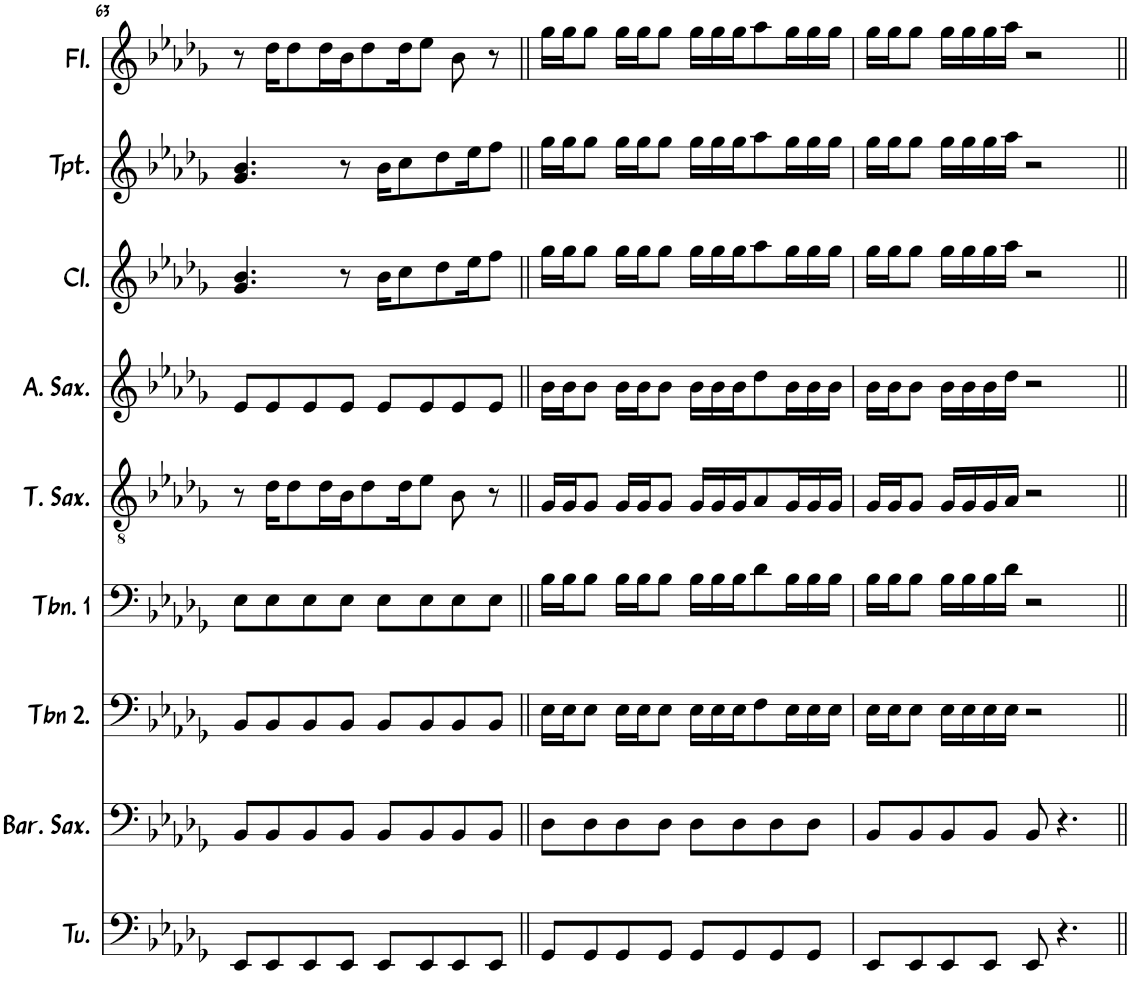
**kern	**kern	**kern	**kern	**kern	**kern	**kern	**kern	**kern
*part9	*part8	*part7	*part6	*part5	*part4	*part3	*part2	*part1
*staff9	*staff8	*staff7	*staff6	*staff5	*staff4	*staff3	*staff2	*staff1
*I"Tuba	*I"Baritone Saxophone	*I"Trombone 2	*I"Trombone 1	*I"Tenor Saxophone	*I"Alto Saxophone	*I"Clarinet	*I"Trumpet	*I"Flute
*I'Tu.	*I'Bar. Sax.	*I'Tbn 2.	*I'Tbn. 1	*I'T. Sax.	*I'A. Sax.	*I'Cl.	*I'Tpt.	*I'Fl.
!!LO:PB:g=z
*clefF4	*clefF4	*clefF4	*clefF4	*clefGv2	*clefG2	*clefG2	*clefG2	*clefG2
*	*ITrd12c21	*	*	*ITrd8c14	*ITrd5c9	*ITrd1c2	*ITrd1c2	*
*k[b-e-a-d-g-]	*k[b-e-a-d-g-]	*k[b-e-a-d-g-]	*k[b-e-a-d-g-]	*k[b-e-a-d-g-]	*k[b-e-a-d-g-]	*k[b-e-a-d-g-]	*k[b-e-a-d-g-]	*k[b-e-a-d-g-]
*M4/4	*M4/4	*M4/4	*M4/4	*M4/4	*M4/4	*M4/4	*M4/4	*M4/4
=63	=63	=63	=63	=63	=63	=63	=63	=63
8EE-/L	8BB-/L	8BB-/L	8E-\L	8r	8e-/L	4.g-/ 4.b-/	4.g-/ 4.b-/	8r
8EE-/	8BB-/	8BB-/	8E-\	16d-\KL	8e-/	.	.	16dd-\KL
.	.	.	.	8d-\	.	.	.	8dd-\
8EE-/	8BB-/	8BB-/	8E-\	.	8e-/	.	.	.
.	.	.	.	16d-\L	.	.	.	16dd-\L
8EE-/J	8BB-/J	8BB-/J	8E-\J	16B-\J	8e-/J	8r	8r	16b-\J
.	.	.	.	8d-\	.	.	.	8dd-\
8EE-/L	8BB-/L	8BB-/L	8E-\L	.	8e-/L	16b-\KL	16b-\KL	.
.	.	.	.	16d-\K	.	8cc\	8cc\	16dd-\K
8EE-/	8BB-/	8BB-/	8E-\	8e-\J	8e-/	.	.	8ee-\J
.	.	.	.	.	.	8dd-\	8dd-\	.
8EE-/	8BB-/	8BB-/	8E-\	8B-\	8e-/	.	.	8b-\
.	.	.	.	.	.	16ee-\K	16ee-\K	.
8EE-/J	8BB-/J	8BB-/J	8E-\J	8r	8e-/J	8ff\J	8ff\J	8r
=64||	=64||	=64||	=64||	=64||	=64||	=64||	=64||	=64||
8GG-/L	8D-\L	16E-\LL	16B-\LL	16G-/LL	16b-\LL	16gg-\LL	16gg-\LL	16gg-\LL
.	.	16E-\J	16B-\J	16G-/J	16b-\J	16gg-\J	16gg-\J	16gg-\J
8GG-/	8D-\	8E-\J	8B-\J	8G-/J	8b-\J	8gg-\J	8gg-\J	8gg-\J
8GG-/	8D-\	16E-\LL	16B-\LL	16G-/LL	16b-\LL	16gg-\LL	16gg-\LL	16gg-\LL
.	.	16E-\J	16B-\J	16G-/J	16b-\J	16gg-\J	16gg-\J	16gg-\J
8GG-/J	8D-\J	8E-\J	8B-\J	8G-/J	8b-\J	8gg-\J	8gg-\J	8gg-\J
8GG-/L	8D-\L	16E-\LL	16B-\LL	16G-/LL	16b-\LL	16gg-\LL	16gg-\LL	16gg-\LL
.	.	16E-\	16B-\	16G-/	16b-\	16gg-\	16gg-\	16gg-\
8GG-/	8D-\	16E-\J	16B-\J	16G-/J	16b-\J	16gg-\J	16gg-\J	16gg-\J
.	.	8F\	8d-\	8A-/	8dd-\	8aa-\	8aa-\	8aa-\
8GG-/	8D-\	.	.	.	.	.	.	.
.	.	16E-\L	16B-\L	16G-/L	16b-\L	16gg-\L	16gg-\L	16gg-\L
8GG-/J	8D-\J	16E-\	16B-\	16G-/	16b-\	16gg-\	16gg-\	16gg-\
.	.	16E-\JJ	16B-\JJ	16G-/JJ	16b-\JJ	16gg-\JJ	16gg-\JJ	16gg-\JJ
=65	=65	=65	=65	=65	=65	=65	=65	=65
8EE-/L	8BB-/L	16E-\LL	16B-\LL	16G-/LL	16b-\LL	16gg-\LL	16gg-\LL	16gg-\LL
.	.	16E-\J	16B-\J	16G-/J	16b-\J	16gg-\J	16gg-\J	16gg-\J
8EE-/	8BB-/	8E-\J	8B-\J	8G-/J	8b-\J	8gg-\J	8gg-\J	8gg-\J
8EE-/	8BB-/	16E-\LL	16B-\LL	16G-/LL	16b-\LL	16gg-\LL	16gg-\LL	16gg-\LL
.	.	16E-\	16B-\	16G-/	16b-\	16gg-\	16gg-\	16gg-\
8EE-/J	8BB-/J	16E-\	16B-\	16G-/	16b-\	16gg-\	16gg-\	16gg-\
.	.	16E-\JJ	16d-\JJ	16A-/JJ	16dd-\JJ	16aa-\JJ	16aa-\JJ	16aa-\JJ
8EE-/	8BB-/	2r	2r	2r	2r	2r	2r	2r
4.r	4.r	.	.	.	.	.	.	.
=||	=||	=||	=||	=||	=||	=||	=||	=||
*-	*-	*-	*-	*-	*-	*-	*-	*-
